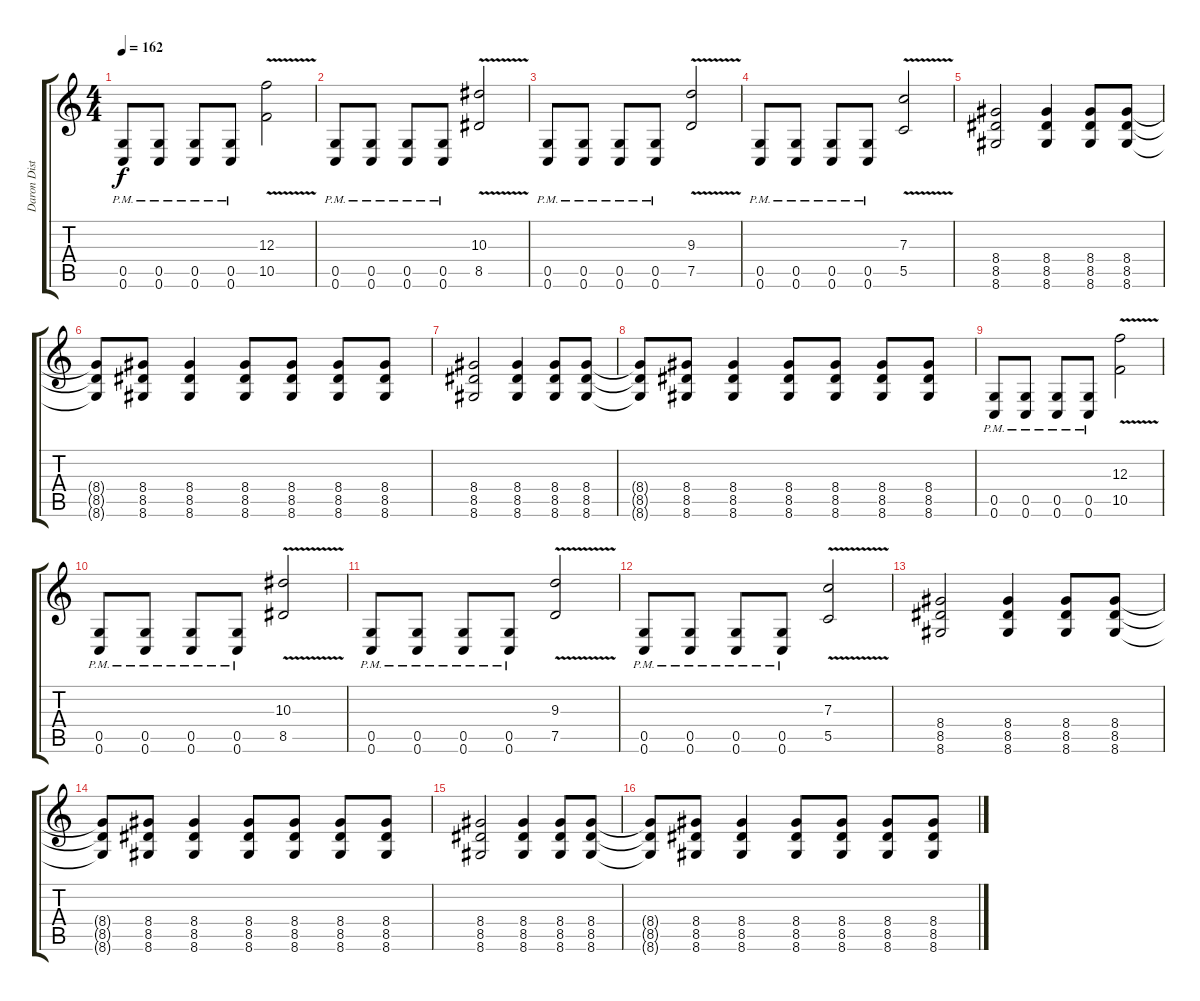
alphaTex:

\track ("Daron Distortion" "Daron Dist") {instrument distortionguitar}
\staff {score tabs}
\tuning (D4 A3 F3 C3 G2 C2) {hide}
\ts (4 4)
\tempo 162
\clef g2
\ks c
(0.5{pm} 0.6{pm}).8{dy f} (0.5{pm} 0.6{pm}).8 (0.5{pm} 0.6{pm}).8 (0.5{pm} 0.6{pm}).8 (12.3{v} 10.5).2 |
(0.5{pm} 0.6{pm}).8 (0.5{pm} 0.6{pm}).8 (0.5{pm} 0.6{pm}).8 (0.5{pm} 0.6{pm}).8 (10.3{v} 8.5{v}).2 |
(0.5{pm} 0.6{pm}).8 (0.5{pm} 0.6{pm}).8 (0.5{pm} 0.6{pm}).8 (0.5{pm} 0.6).8 (9.3{v} 7.5{v}).2 |
(0.5{pm} 0.6{pm}).8 (0.5{pm} 0.6{pm}).8 (0.5{pm} 0.6{pm}).8 (0.5{pm} 0.6{pm}).8 (7.3{v} 5.5{v}).2 |
(8.4 8.5 8.6).2 (8.4 8.5 8.6).4 (8.4 8.5 8.6).8 (8.4 8.5 8.6).8 |
(8.4{t} 8.5{t} 8.6{t}).8 (8.4 8.5 8.6).8 (8.4 8.5 8.6).4 (8.4 8.5 8.6).8 (8.4 8.5 8.6).8 (8.4 8.5 8.6).8 (8.4 8.5 8.6).8 |
(8.4 8.5 8.6).2 (8.4 8.5 8.6).4 (8.4 8.5 8.6).8 (8.4 8.5 8.6).8 |
(8.4{t} 8.5{t} 8.6{t}).8 (8.4 8.5 8.6).8 (8.4 8.5 8.6).4 (8.4 8.5 8.6).8 (8.4 8.5 8.6).8 (8.4 8.5 8.6).8 (8.4 8.5 8.6).8 |
(0.5{pm} 0.6{pm}).8 (0.5{pm} 0.6{pm}).8 (0.5{pm} 0.6{pm}).8 (0.5{pm} 0.6{pm}).8 (12.3{v} 10.5{v}).2 |
(0.5{pm} 0.6{pm}).8 (0.5{pm} 0.6{pm}).8 (0.5{pm} 0.6{pm}).8 (0.5{pm} 0.6{pm}).8 (10.3{v} 8.5{v}).2 |
(0.5{pm} 0.6{pm}).8 (0.5{pm} 0.6{pm}).8 (0.5{pm} 0.6{pm}).8 (0.5{pm} 0.6).8 (9.3{v} 7.5{v}).2 |
(0.5{pm} 0.6{pm}).8 (0.5{pm} 0.6{pm}).8 (0.5{pm} 0.6{pm}).8 (0.5{pm} 0.6{pm}).8 (7.3{v} 5.5{v}).2 |
(8.4 8.5 8.6).2 (8.4 8.5 8.6).4 (8.4 8.5 8.6).8 (8.4 8.5 8.6).8 |
(8.4{t} 8.5{t} 8.6{t}).8 (8.4 8.5 8.6).8 (8.4 8.5 8.6).4 (8.4 8.5 8.6).8 (8.4 8.5 8.6).8 (8.4 8.5 8.6).8 (8.4 8.5 8.6).8 |
(8.4 8.5 8.6).2 (8.4 8.5 8.6).4 (8.4 8.5 8.6).8 (8.4 8.5 8.6).8 |
(8.4{t} 8.5{t} 8.6{t}).8 (8.4 8.5 8.6).8 (8.4 8.5 8.6).4 (8.4 8.5 8.6).8 (8.4 8.5 8.6).8 (8.4 8.5 8.6).8 (8.4 8.5 8.6).8
